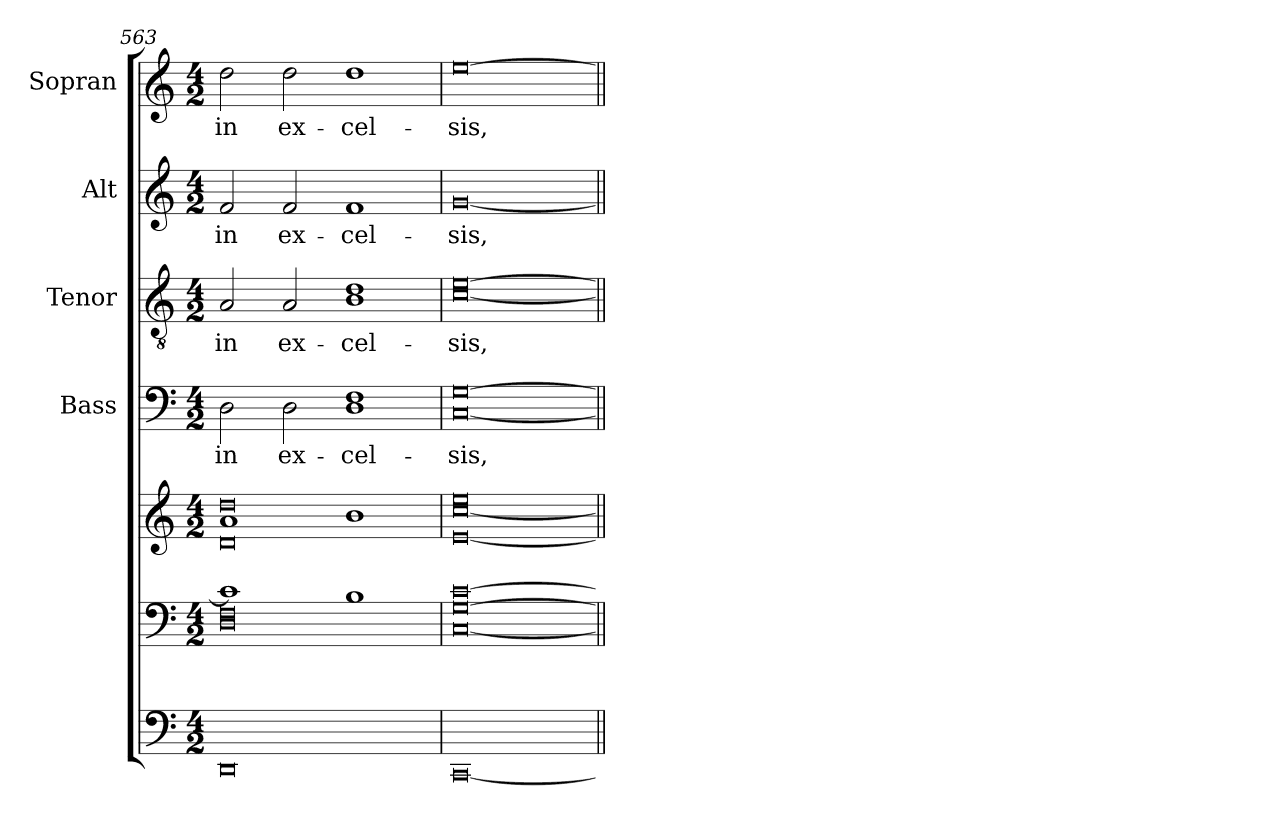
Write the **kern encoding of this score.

**kern	**kern	**kern	**kern	**text	**kern	**text	**kern	**text	**kern	**text
*part6	*part5	*part5	*part4	*part4	*part3	*part3	*part2	*part2	*part1	*part1
*staff7	*staff6	*staff5	*staff4	*staff4	*staff3	*staff3	*staff2	*staff2	*staff1	*staff1
*	*	*	*I"Bass	*	*I"Tenor	*	*I"Alt	*	*I"Sopran	*
*	*	*	*I'B.	*	*I'T.	*	*I'A.	*	*I'S.	*
!!LO:PB:g=z
*clefF4	*clefF4	*clefG2	*clefF4	*	*clefGv2	*	*clefG2	*	*clefG2	*
*k[]	*k[]	*k[]	*k[]	*	*k[]	*	*k[]	*	*k[]	*
*C:	*C:	*C:	*C:	*	*C:	*	*C:	*	*C:	*
*M4/2	*M4/2	*M4/2	*M4/2	*	*M4/2	*	*M4/2	*	*M4/2	*
=563	=563	=563	=563	=563	=563	=563	=563	=563	=563	=563
*	*^	*^	*	*	*	*	*	*	*	*
!	!	!	!	!	!	!LO:LY:b	!	!LO:LY:b	!	!LO:LY:b	!	!LO:LY:b
0DD	1c]	0D 0F	0d 0dd	1a	2D\	in	2A/	in	2f/	in	2dd\	in
!	!	!	!	!	!	!LO:LY:b	!	!LO:LY:b	!	!LO:LY:b	!	!LO:LY:b
.	.	.	.	.	2D\	ex-	2A/	ex-	2f/	ex-	2dd\	ex-
!	!	!	!	!	!	!LO:LY:b	!	!LO:LY:b	!	!LO:LY:b	!	!LO:LY:b
.	1B	.	.	1b	1D 1F	-cel-	1B 1d	-cel-	1f	-cel-	1dd	-cel-
*	*v	*v	*	*	*	*	*	*	*	*	*	*
=564	=564	=564	=564	=564	=564	=564	=564	=564	=564	=564	=564
!	!	!	!	!	!LO:LY:b	!	!LO:LY:b	!	!LO:LY:b	!	!LO:LY:b
*	*	*v	*v	*	*	*	*	*	*	*	*
[0CC	[0C [0G [0c	[0e [0cc 0ee	[0C [0G	-sis,	[0c [0e	-sis,	[0g	-sis,	[0ee	-sis,
=||	=||	=||	=||	=||	=||	=||	=||	=||	=||	=||
*-	*-	*-	*-	*-	*-	*-	*-	*-	*-	*-
